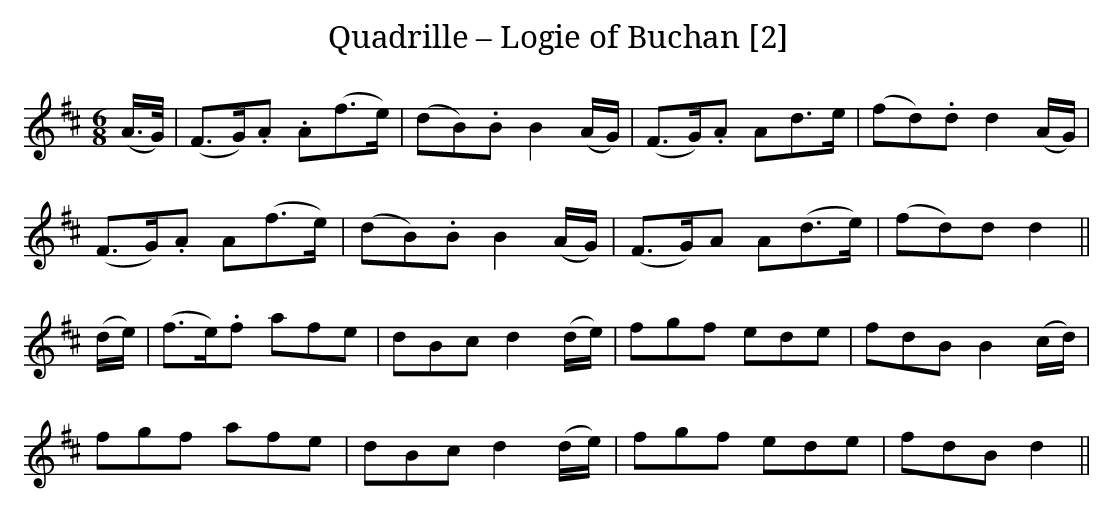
X:1
T:Quadrille – Logie of Buchan [2]
M:6/8
L:1/8
K:D
(A/>G/)|(F>G).A .A(f>e)|(dB).B B2 (A/G/)|(F>G).A Ad>e|(fd).d d2 (A/G/)|
(F>G).A A(f>e)|(dB).B B2 (A/G/)|(F>G)A A(d>e)|(fd)d d2||
(d/e/)|(f>e).f afe|dBc d2 (d/e/)|fgf ede|fdB B2 (c/d/)|
fgf afe|dBc d2 (d/e/)|fgf ede|fdB d2||
